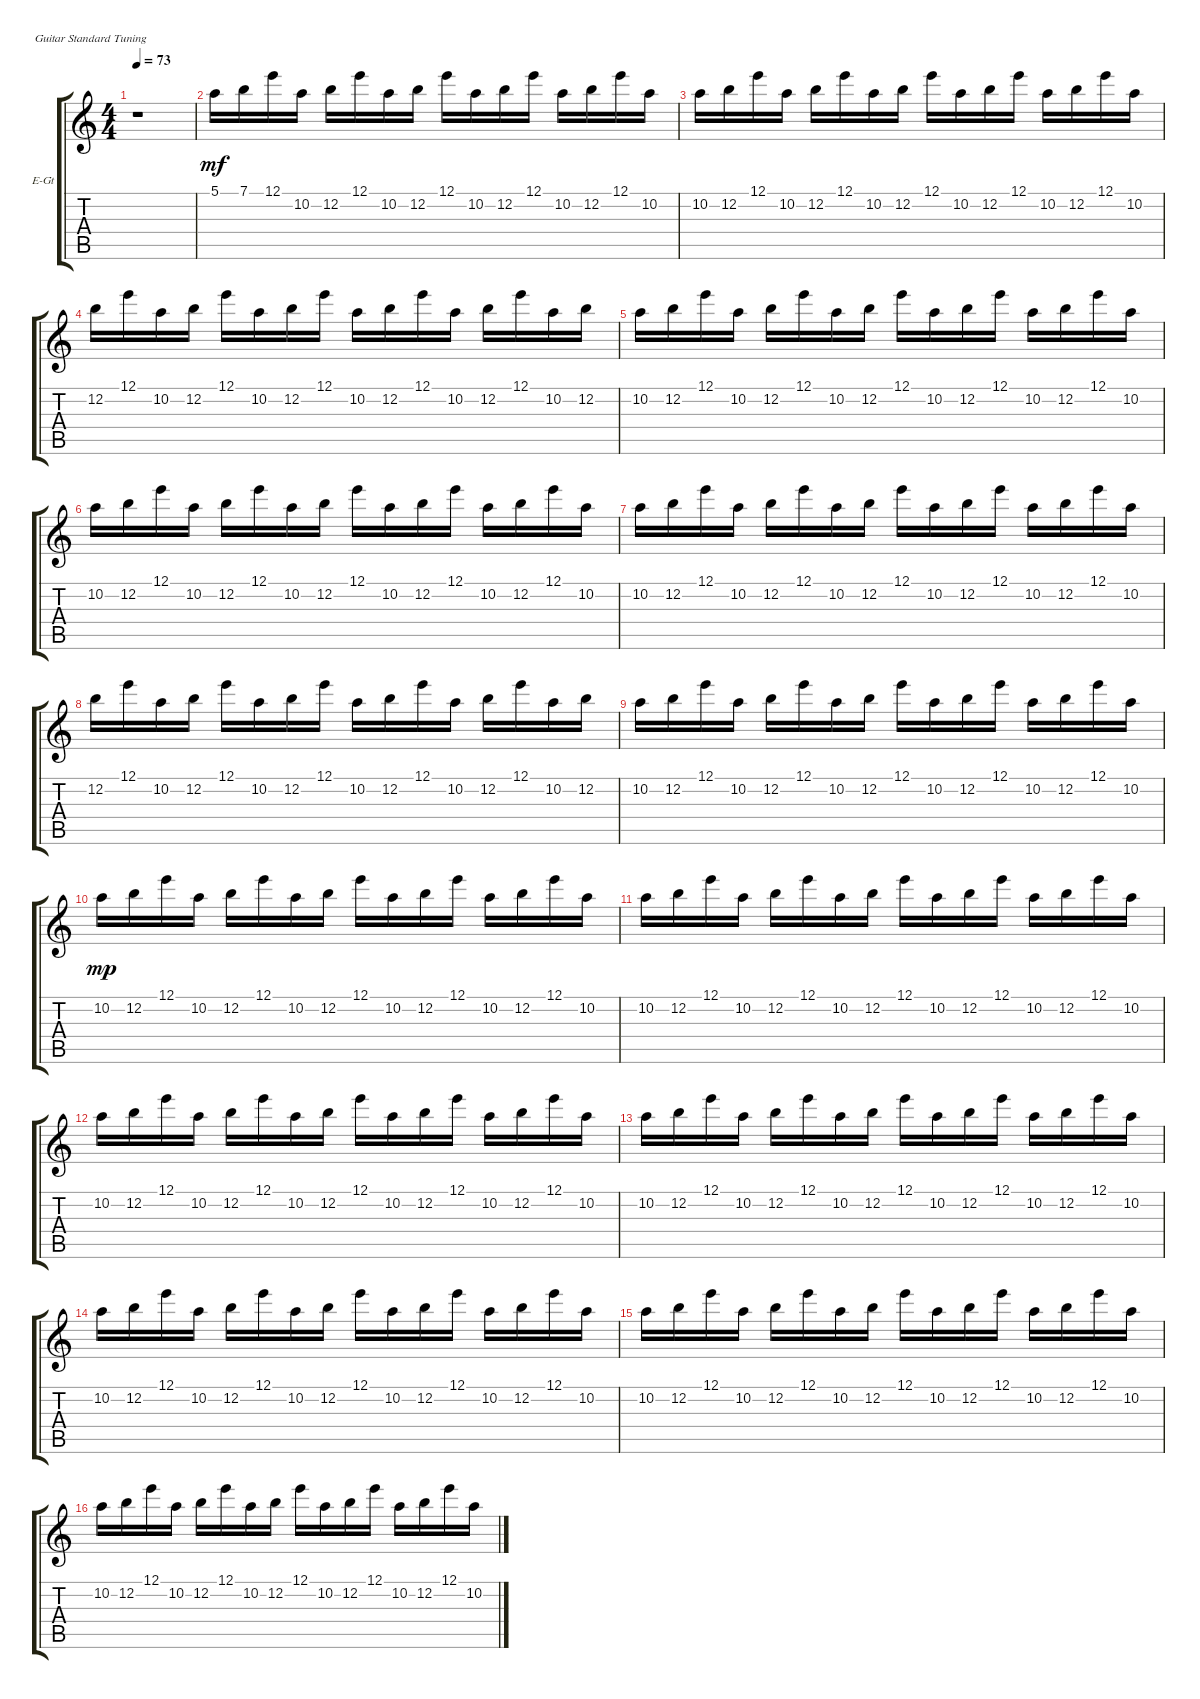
\bracketExtendMode groupsimilarinstruments
\firstSystemTrackNameOrientation horizontal
\otherSystemsTrackNameOrientation horizontal
\track ("Guitar Jazz" "E-Gt") {instrument electricguitarclean}
\staff {score tabs}
\tuning (E4 B3 G3 D3 A2 E2)
\ts (4 4)
\tempo 73
\clef g2
\ks c
r.1{dy mf instrument electricguitarclean} |
5.1.16 7.1.16 12.1.16 10.2.16 12.2.16 12.1.16 10.2.16 12.2.16 12.1.16 10.2.16 12.2.16 12.1.16 10.2.16 12.2.16 12.1.16 10.2.16 |
10.2.16 12.2.16 12.1.16 10.2.16 12.2.16 12.1.16 10.2.16 12.2.16 12.1.16 10.2.16 12.2.16 12.1.16 10.2.16 12.2.16 12.1.16 10.2.16 |
12.2.16 12.1.16 10.2.16 12.2.16 12.1.16 10.2.16 12.2.16 12.1.16 10.2.16 12.2.16 12.1.16 10.2.16 12.2.16 12.1.16 10.2.16 12.2.16 |
10.2.16 12.2.16 12.1.16 10.2.16 12.2.16 12.1.16 10.2.16 12.2.16 12.1.16 10.2.16 12.2.16 12.1.16 10.2.16 12.2.16 12.1.16 10.2.16 |
10.2.16 12.2.16 12.1.16 10.2.16 12.2.16 12.1.16 10.2.16 12.2.16 12.1.16 10.2.16 12.2.16 12.1.16 10.2.16 12.2.16 12.1.16 10.2.16 |
10.2.16 12.2.16 12.1.16 10.2.16 12.2.16 12.1.16 10.2.16 12.2.16 12.1.16 10.2.16 12.2.16 12.1.16 10.2.16 12.2.16 12.1.16 10.2.16 |
12.2.16 12.1.16 10.2.16 12.2.16 12.1.16 10.2.16 12.2.16 12.1.16 10.2.16 12.2.16 12.1.16 10.2.16 12.2.16 12.1.16 10.2.16 12.2.16 |
10.2.16 12.2.16 12.1.16 10.2.16 12.2.16 12.1.16 10.2.16 12.2.16 12.1.16 10.2.16 12.2.16 12.1.16 10.2.16 12.2.16 12.1.16 10.2.16 |
10.2.16{dy mp} 12.2.16 12.1.16 10.2.16 12.2.16 12.1.16 10.2.16 12.2.16 12.1.16 10.2.16 12.2.16 12.1.16 10.2.16 12.2.16 12.1.16 10.2.16 |
10.2.16 12.2.16 12.1.16 10.2.16 12.2.16 12.1.16 10.2.16 12.2.16 12.1.16 10.2.16 12.2.16 12.1.16 10.2.16 12.2.16 12.1.16 10.2.16 |
10.2.16 12.2.16 12.1.16 10.2.16 12.2.16 12.1.16 10.2.16 12.2.16 12.1.16 10.2.16 12.2.16 12.1.16 10.2.16 12.2.16 12.1.16 10.2.16 |
10.2.16 12.2.16 12.1.16 10.2.16 12.2.16 12.1.16 10.2.16 12.2.16 12.1.16 10.2.16 12.2.16 12.1.16 10.2.16 12.2.16 12.1.16 10.2.16 |
10.2.16 12.2.16 12.1.16 10.2.16 12.2.16 12.1.16 10.2.16 12.2.16 12.1.16 10.2.16 12.2.16 12.1.16 10.2.16 12.2.16 12.1.16 10.2.16 |
10.2.16 12.2.16 12.1.16 10.2.16 12.2.16 12.1.16 10.2.16 12.2.16 12.1.16 10.2.16 12.2.16 12.1.16 10.2.16 12.2.16 12.1.16 10.2.16 |
10.2.16 12.2.16 12.1.16 10.2.16 12.2.16 12.1.16 10.2.16 12.2.16 12.1.16 10.2.16 12.2.16 12.1.16 10.2.16 12.2.16 12.1.16 10.2.16
